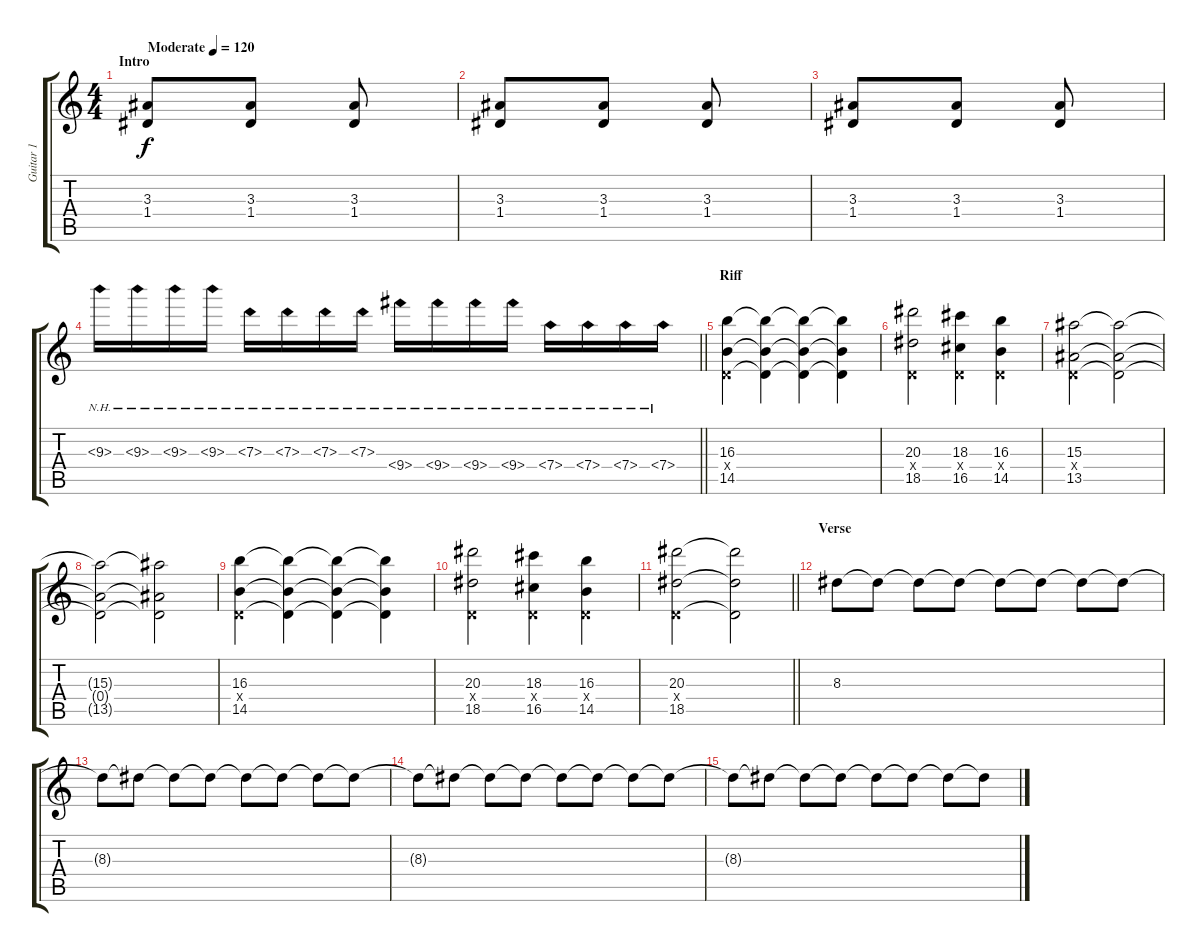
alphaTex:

\track ("Guitar 1" "Guitar 1") {instrument distortionguitar}
\staff {score tabs}
\tuning (E4 B3 G3 D3 A2 E2) {hide}
\ts (4 4)
\section ("" "Intro")
\tempo (120 "Moderate")
\clef g2
\ks c
(3.3 1.4).8{dy f instrument distortionguitar} (3.3 1.4).8 (3.3 1.4).8 |
(3.3 1.4).8 (3.3 1.4).8 (3.3 1.4).8 |
(3.3 1.4).8 (3.3 1.4).8 (3.3 1.4).8 |
\barLineRight lightlight
9.3{nh}.16 9.3{nh}.16 9.3{nh}.16 9.3{nh}.16 7.3{nh}.16 7.3{nh}.16 7.3{nh}.16 7.3{nh}.16 9.4{nh}.16 9.4{nh}.16 9.4{nh}.16 9.4{nh}.16 7.4{nh}.16 7.4{nh}.16 7.4{nh}.16 7.4{nh}.16 |
\section ("" "Riff")
(16.3 0.4{x} 14.5).4 (16.3{t} 0.4{t} 14.5{t}).4 (16.3{t} 0.4{t} 14.5{t}).4 (16.3{t} 0.4{t} 14.5{t}).4 |
(20.3 0.4{x} 18.5).2 (18.3 0.4{x} 16.5).4 (16.3 0.4{x} 14.5).4 |
(15.3 0.4{x} 13.5).2 (15.3{t} 0.4{t} 13.5{t}).2 |
(15.3{t} 0.4{t} 13.5{t}).2 (15.3{t} 0.4{t} 13.5{t}).2 |
(16.3 0.4{x} 14.5).4 (16.3{t} 0.4{t} 14.5{t}).4 (16.3{t} 0.4{t} 14.5{t}).4 (16.3{t} 0.4{t} 14.5{t}).4 |
(20.3 0.4{x} 18.5).2 (18.3 0.4{x} 16.5).4 (16.3 0.4{x} 14.5).4 |
\barLineRight lightlight
(20.3 0.4{x} 18.5).2 (20.3{t} 0.4{t} 18.5{t}).2 |
\section ("" "Verse")
8.3.8 8.3{t}.8 8.3{t}.8 8.3{t}.8 8.3{t}.8 8.3{t}.8 8.3{t}.8 8.3{t}.8 |
8.3{t}.8 8.3{t}.8 8.3{t}.8 8.3{t}.8 8.3{t}.8 8.3{t}.8 8.3{t}.8 8.3{t}.8 |
8.3{t}.8 8.3{t}.8 8.3{t}.8 8.3{t}.8 8.3{t}.8 8.3{t}.8 8.3{t}.8 8.3{t}.8 |
8.3{t}.8 8.3{t}.8 8.3{t}.8 8.3{t}.8 8.3{t}.8 8.3{t}.8 8.3{t}.8 8.3{t}.8
